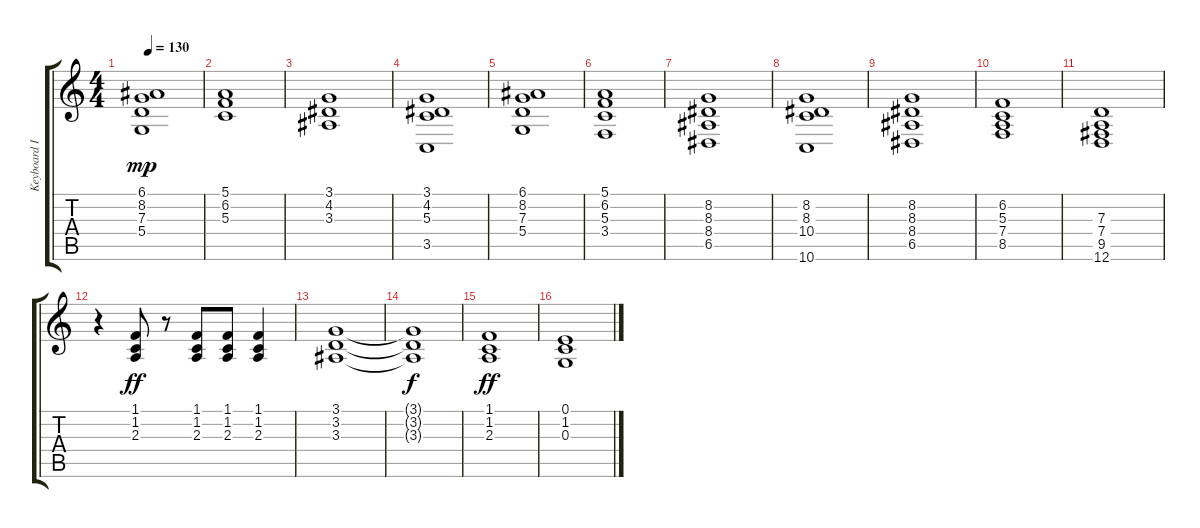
\track ("Keyboard I" "Keyboard I") {instrument pad2warm}
\staff {score tabs}
\tuning (E4 B3 G3 D3 A2 D2) {hide}
\ts (4 4)
\tempo 130
\clef g2
\ks c
(6.1 8.2 7.3 5.4).1{dy mp} |
(5.1 6.2 5.3).1 |
(3.1 4.2 3.3).1 |
(3.1 4.2 5.3 3.5).1 |
(6.1 8.2 7.3 5.4).1 |
(5.1 6.2 5.3 3.4).1 |
(8.2 8.3 8.4 6.5).1 |
(8.2 8.3 10.4 10.6).1 |
(8.2 8.3 8.4 6.5).1 |
(6.2 5.3 7.4 8.5).1 |
(7.3 7.4 9.5 12.6).1 |
r.4{volume 13 instrument stringensemble1} (1.1 1.2 2.3).8{dy ff} r.8 (1.1 1.2 2.3).8 (1.1 1.2 2.3).8 (1.1 1.2 2.3).4 |
(3.1 3.2 3.3).1 |
(3.1{t} 3.2{t} 3.3{t}).1{dy f} |
(1.1 1.2 2.3).1{dy ff} |
(0.1 1.2 0.3).1
